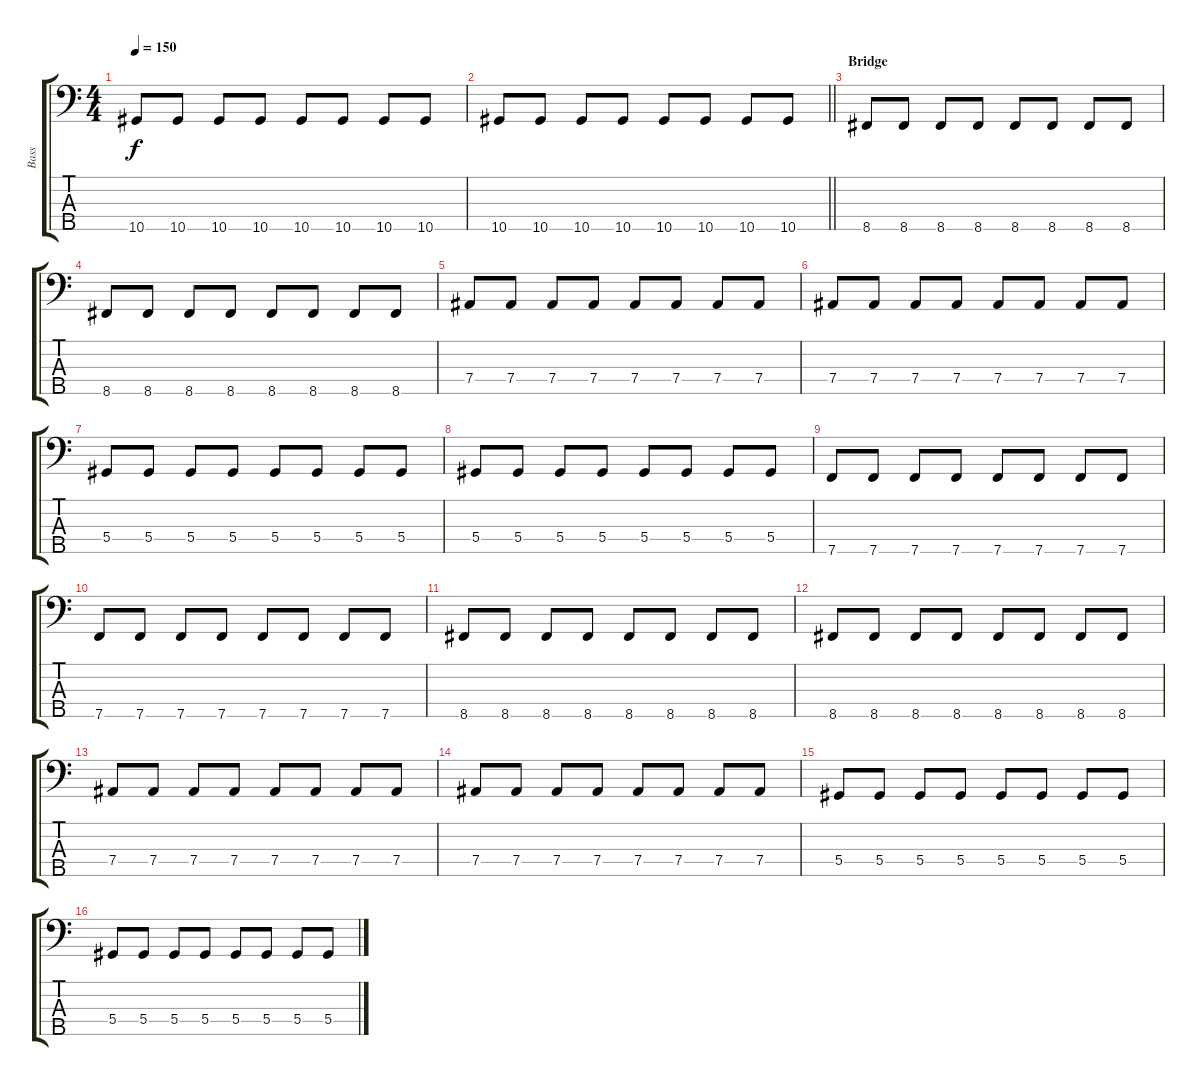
\track ("Bass" "Bass") {instrument electricbassfinger}
\staff {score tabs}
\tuning (Gb2 Db2 Ab1 Eb1 Bb0) {hide}
\ts (4 4)
\tempo 150
\clef f4
\ks c
10.5.8{dy f} 10.5.8 10.5.8 10.5.8 10.5.8 10.5.8 10.5.8 10.5.8 |
\barLineRight lightlight
10.5.8 10.5.8 10.5.8 10.5.8 10.5.8 10.5.8 10.5.8 10.5.8 |
\section ("" "Bridge")
8.5.8 8.5.8 8.5.8 8.5.8 8.5.8 8.5.8 8.5.8 8.5.8 |
8.5.8 8.5.8 8.5.8 8.5.8 8.5.8 8.5.8 8.5.8 8.5.8 |
7.4.8 7.4.8 7.4.8 7.4.8 7.4.8 7.4.8 7.4.8 7.4.8 |
7.4.8 7.4.8 7.4.8 7.4.8 7.4.8 7.4.8 7.4.8 7.4.8 |
5.4.8 5.4.8 5.4.8 5.4.8 5.4.8 5.4.8 5.4.8 5.4.8 |
5.4.8 5.4.8 5.4.8 5.4.8 5.4.8 5.4.8 5.4.8 5.4.8 |
7.5.8 7.5.8 7.5.8 7.5.8 7.5.8 7.5.8 7.5.8 7.5.8 |
7.5.8 7.5.8 7.5.8 7.5.8 7.5.8 7.5.8 7.5.8 7.5.8 |
8.5.8 8.5.8 8.5.8 8.5.8 8.5.8 8.5.8 8.5.8 8.5.8 |
8.5.8 8.5.8 8.5.8 8.5.8 8.5.8 8.5.8 8.5.8 8.5.8 |
7.4.8 7.4.8 7.4.8 7.4.8 7.4.8 7.4.8 7.4.8 7.4.8 |
7.4.8 7.4.8 7.4.8 7.4.8 7.4.8 7.4.8 7.4.8 7.4.8 |
5.4.8 5.4.8 5.4.8 5.4.8 5.4.8 5.4.8 5.4.8 5.4.8 |
5.4.8 5.4.8 5.4.8 5.4.8 5.4.8 5.4.8 5.4.8 5.4.8
